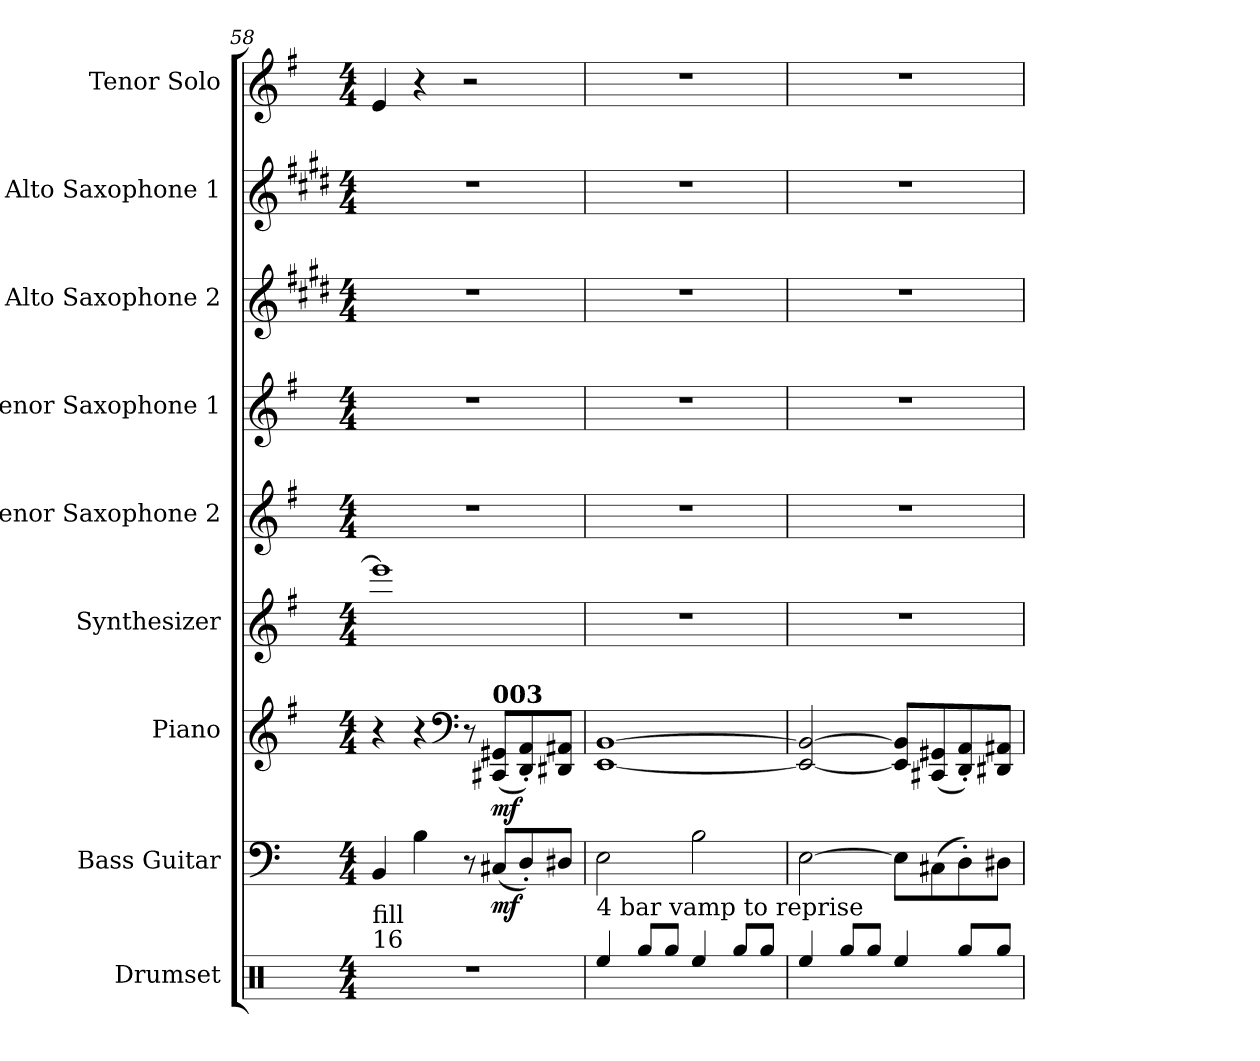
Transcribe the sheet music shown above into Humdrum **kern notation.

**kern	**kern	**dynam	**kern	**dynam	**kern	**kern	**kern	**kern	**kern	**kern
*part9	*part8	*part8	*part7	*part7	*part6	*part5	*part4	*part3	*part2	*part1
*staff9	*staff8	*staff8	*staff7	*staff7	*staff6	*staff5	*staff4	*staff3	*staff2	*staff1
*I"Drumset	*I"Bass Guitar	*	*I"Piano	*	*I"Synthesizer	*I"Tenor Saxophone 2	*I"Tenor Saxophone 1	*I"Alto Saxophone 2	*I"Alto Saxophone 1	*I"Tenor Solo
*I'Drs.	*I'B. Guit.	*	*I'Pno.	*	*I'Synth.	*I'T. Sax. 2	*I'T. Sax. 1	*I'A. Sax. 2	*I'A. Sax. 1	*I'Solo
*clefX	*clefF4	*	*clefG2	*	*clefG2	*clefG2	*clefG2	*clefG2	*clefG2	*clefG2
*	*ITrd7c12	*	*	*	*	*ITrd8c14	*ITrd8c14	*ITrd5c9	*ITrd5c9	*ITrd8c14
*k[]	*k[]	*	*k[f#]	*	*k[f#]	*k[f#]	*k[f#]	*k[f#]	*k[f#]	*k[f#]
*M4/4	*M4/4	*	*M4/4	*	*M4/4	*M4/4	*M4/4	*M4/4	*M4/4	*M4/4
=58	=58	=58	=58	=58	=58	=58	=58	=58	=58	=58
!LO:TX:a:t=16	!	!	!	!	!	!	!	!	!	!
!LO:TX:a:t=fill	!	!	!	!	!	!	!	!	!	!
1r	4BBB/	.	4r	.	1eee]	1r	1r	1r	1r	4E/
.	4BB\	.	4r	.	.	.	.	.	.	4r
*	*	*	*clefF4	*	*	*	*	*	*	*
.	8r	.	8r	.	.	.	.	.	.	2r
!	!	!	!LO:TX:a:B:t=003	!	!	!	!	!	!	!
!	!	!LO:DY:b	!	!LO:DY:b	!	!	!	!	!	!
.	(8CC#X/L	mf	(8CC#X/ 8GG#X/L	mf	.	.	.	.	.	.
.	8DD'/)	.	8DD/' 8AA/')	.	.	.	.	.	.	.
.	8DD#X/J	.	8DD#X/ 8AA#X/J	.	.	.	.	.	.	.
=59	=59	=59	=59	=59	=59	=59	=59	=59	=59	=59
!LO:TX:a:t=4 bar vamp to reprise	!	!	!	!	!	!	!	!	!	!
4Ree/	2EE\	.	[1EE [1BB	.	1r	1r	1r	1r	1r	1r
8Rgg/L	.	.	.	.	.	.	.	.	.	.
8Rgg/J	.	.	.	.	.	.	.	.	.	.
4Ree/	2BB\	.	.	.	.	.	.	.	.	.
8Rgg/L	.	.	.	.	.	.	.	.	.	.
8Rgg/J	.	.	.	.	.	.	.	.	.	.
!!LO:PB:g=z
=60	=60	=60	=60	=60	=60	=60	=60	=60	=60	=60
4Ree/	[2EE\	.	2EE/_ 2BB/_	.	1r	1r	1r	1r	1r	1r
8Rgg/L	.	.	.	.	.	.	.	.	.	.
8Rgg/J	.	.	.	.	.	.	.	.	.	.
4Ree/	8EE\L]	.	8EE/] 8BB/]L	.	.	.	.	.	.	.
.	(8CC#X\	.	(8CC#X/ 8GG#X/	.	.	.	.	.	.	.
8Rgg/L	8DD'\)	.	8DD/' 8AA/')	.	.	.	.	.	.	.
8Rgg/J	8DD#X\J	.	8DD#X/ 8AA#X/J	.	.	.	.	.	.	.
=	=	=	=	=	=	=	=	=	=	=
*-	*-	*-	*-	*-	*-	*-	*-	*-	*-	*-
